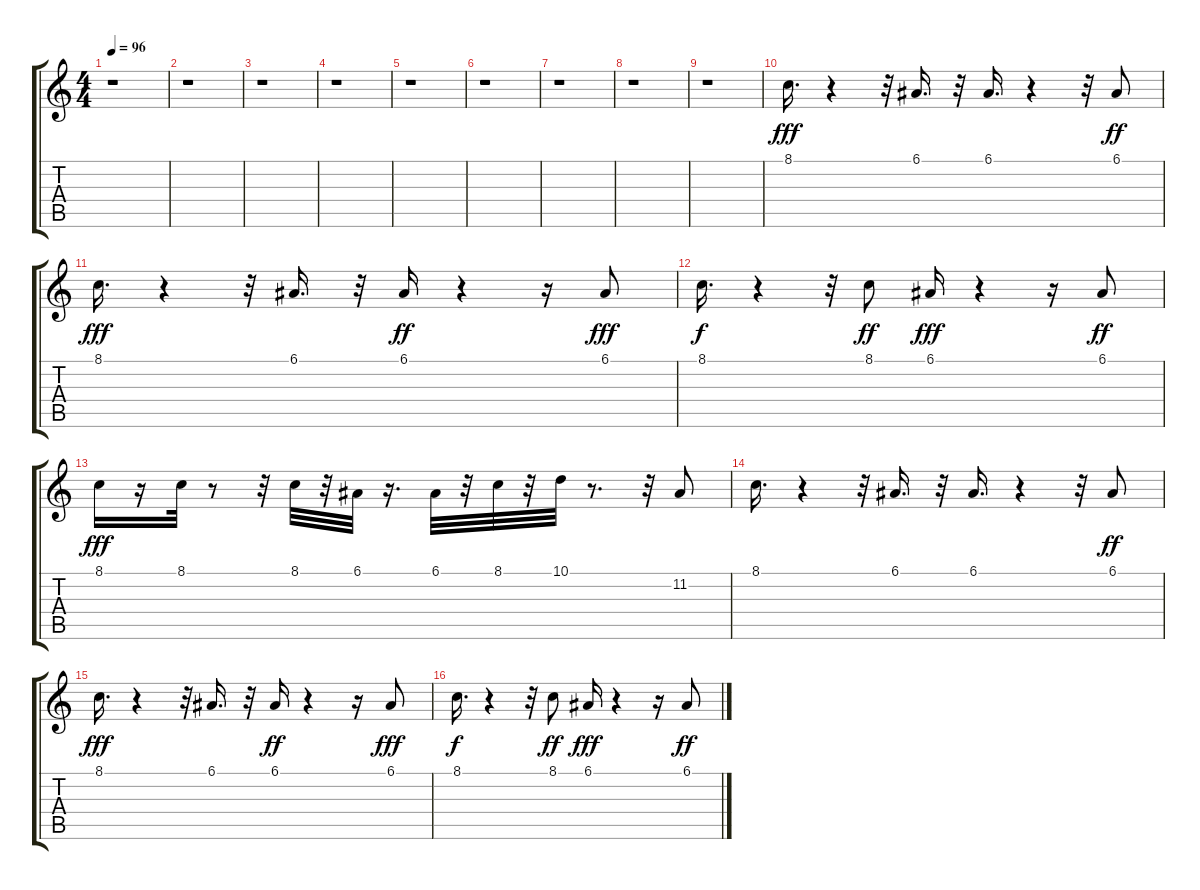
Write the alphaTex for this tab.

\track "" {instrument sitar}
\staff {score tabs}
\tuning (E4 B3 G3 D3 A2 E2) {hide}
\ts (4 4)
\tempo 96
\clef g2
\ks c
r.1{dy fff} |
r.1 |
r.1 |
r.1 |
r.1 |
r.1 |
r.1 |
r.1 |
r.1 |
8.1.16{d} r.4 r.32 6.1.16{d} r.32 6.1.16{d} r.4 r.32 6.1.8{dy ff} |
8.1.16{d dy fff} r.4 r.32 6.1.16{d} r.32 6.1.16{dy ff} r.4 r.16 6.1.8{dy fff} |
8.1.16{d dy f} r.4 r.32 8.1.8{dy ff} 6.1.16{dy fff} r.4 r.16 6.1.8{dy ff} |
8.1.16{dy fff} r.16 8.1.32 r.8 r.32 8.1.32 r.32 6.1.32 r.16{d} 6.1.32 r.32 8.1.32 r.32 10.1.32 r.8{d} r.32 11.2.8 |
8.1.16{d} r.4 r.32 6.1.16{d} r.32 6.1.16{d} r.4 r.32 6.1.8{dy ff} |
8.1.16{d dy fff} r.4 r.32 6.1.16{d} r.32 6.1.16{dy ff} r.4 r.16 6.1.8{dy fff} |
8.1.16{d dy f} r.4 r.32 8.1.8{dy ff} 6.1.16{dy fff} r.4 r.16 6.1.8{dy ff}
